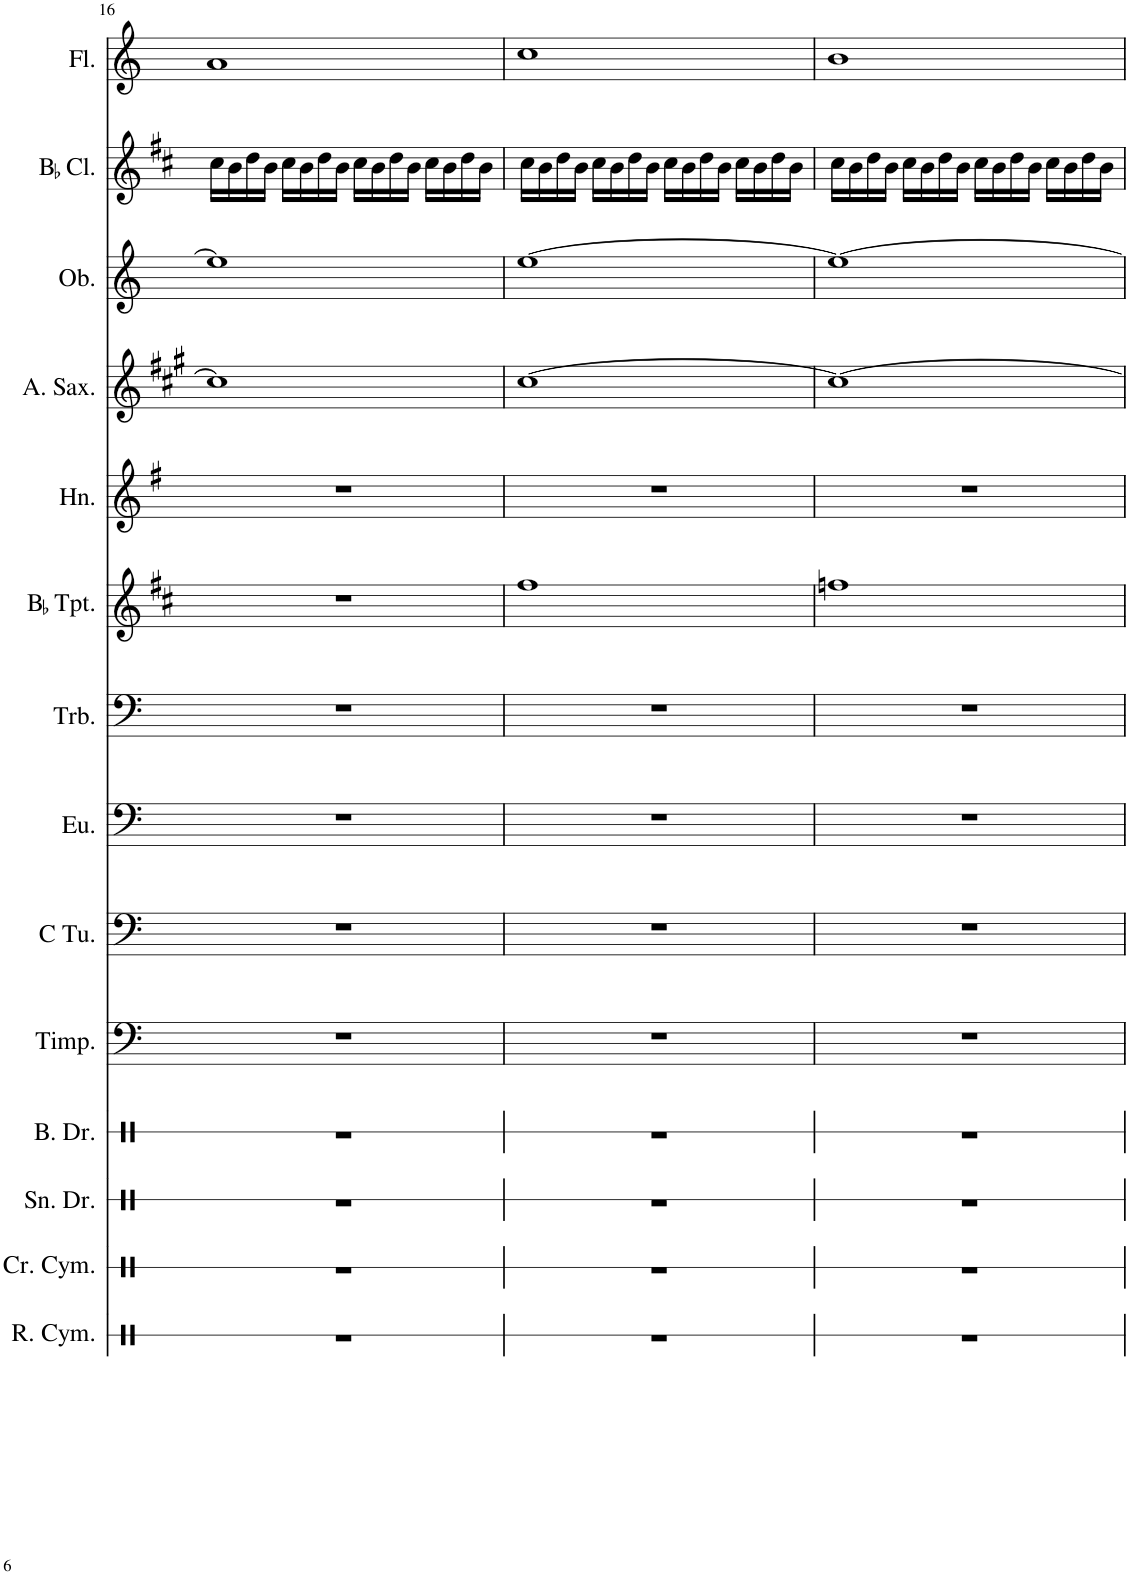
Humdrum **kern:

**kern	**kern	**kern	**kern	**kern	**kern	**kern	**kern	**kern	**kern	**kern	**kern	**kern	**kern
*part14	*part13	*part12	*part11	*part10	*part9	*part8	*part7	*part6	*part5	*part4	*part3	*part2	*part1
*staff14	*staff13	*staff12	*staff11	*staff10	*staff9	*staff8	*staff7	*staff6	*staff5	*staff4	*staff3	*staff2	*staff1
*I"Ride Cymbal	*I"Crash Cymbal	*I"Snare Drum	*I"Bass Drum	*I"Timpani	*I"C Tuba	*I"Euphonium	*I"Trombone	*I"BaccidentalFlat Trumpet	*I"Horn	*I"Alto Saxophone	*I"Oboe	*I"BaccidentalFlat Clarinet	*I"Flute
*I'R. Cym.	*I'Cr. Cym.	*I'Sn. Dr.	*I'B. Dr.	*I'Timp.	*I'C Tu.	*I'Eu.	*I'Trb.	*I'BaccidentalFlat Tpt.	*I'Hn.	*I'A. Sax.	*I'Ob.	*I'BaccidentalFlat Cl.	*I'Fl.
!!LO:PB:g=z
*clefX	*clefX	*clefX	*clefX	*clefF4	*clefF4	*clefF4	*clefF4	*clefG2	*clefG2	*clefG2	*clefG2	*clefG2	*clefG2
*	*	*	*	*	*	*	*	*Trd1c2	*Trd4c7	*Trd5c9	*	*Trd1c2	*
*k[]	*k[]	*k[]	*k[]	*k[]	*k[]	*k[]	*k[]	*k[f#c#]	*k[f#]	*k[f#c#g#]	*k[]	*k[f#c#]	*k[]
*M4/4	*M4/4	*M4/4	*M4/4	*M4/4	*M4/4	*M4/4	*M4/4	*M4/4	*M4/4	*M4/4	*M4/4	*M4/4	*M4/4
=16	=16	=16	=16	=16	=16	=16	=16	=16	=16	=16	=16	=16	=16
1r	1r	1r	1r	1r	1r	1r	1r	1r	1r	1cc#]	1ee]	16cc#\LL	1a
.	.	.	.	.	.	.	.	.	.	.	.	16b\	.
.	.	.	.	.	.	.	.	.	.	.	.	16dd\	.
.	.	.	.	.	.	.	.	.	.	.	.	16b\JJ	.
.	.	.	.	.	.	.	.	.	.	.	.	16cc#\LL	.
.	.	.	.	.	.	.	.	.	.	.	.	16b\	.
.	.	.	.	.	.	.	.	.	.	.	.	16dd\	.
.	.	.	.	.	.	.	.	.	.	.	.	16b\JJ	.
.	.	.	.	.	.	.	.	.	.	.	.	16cc#\LL	.
.	.	.	.	.	.	.	.	.	.	.	.	16b\	.
.	.	.	.	.	.	.	.	.	.	.	.	16dd\	.
.	.	.	.	.	.	.	.	.	.	.	.	16b\JJ	.
.	.	.	.	.	.	.	.	.	.	.	.	16cc#\LL	.
.	.	.	.	.	.	.	.	.	.	.	.	16b\	.
.	.	.	.	.	.	.	.	.	.	.	.	16dd\	.
.	.	.	.	.	.	.	.	.	.	.	.	16b\JJ	.
=17	=17	=17	=17	=17	=17	=17	=17	=17	=17	=17	=17	=17	=17
1r	1r	1r	1r	1r	1r	1r	1r	1ff#	1r	[1cc#	[1ee	16cc#\LL	1cc
.	.	.	.	.	.	.	.	.	.	.	.	16b\	.
.	.	.	.	.	.	.	.	.	.	.	.	16dd\	.
.	.	.	.	.	.	.	.	.	.	.	.	16b\JJ	.
.	.	.	.	.	.	.	.	.	.	.	.	16cc#\LL	.
.	.	.	.	.	.	.	.	.	.	.	.	16b\	.
.	.	.	.	.	.	.	.	.	.	.	.	16dd\	.
.	.	.	.	.	.	.	.	.	.	.	.	16b\JJ	.
.	.	.	.	.	.	.	.	.	.	.	.	16cc#\LL	.
.	.	.	.	.	.	.	.	.	.	.	.	16b\	.
.	.	.	.	.	.	.	.	.	.	.	.	16dd\	.
.	.	.	.	.	.	.	.	.	.	.	.	16b\JJ	.
.	.	.	.	.	.	.	.	.	.	.	.	16cc#\LL	.
.	.	.	.	.	.	.	.	.	.	.	.	16b\	.
.	.	.	.	.	.	.	.	.	.	.	.	16dd\	.
.	.	.	.	.	.	.	.	.	.	.	.	16b\JJ	.
=18	=18	=18	=18	=18	=18	=18	=18	=18	=18	=18	=18	=18	=18
1r	1r	1r	1r	1r	1r	1r	1r	1ffn	1r	1cc#_	1ee_	16cc#\LL	1b
.	.	.	.	.	.	.	.	.	.	.	.	16b\	.
.	.	.	.	.	.	.	.	.	.	.	.	16dd\	.
.	.	.	.	.	.	.	.	.	.	.	.	16b\JJ	.
.	.	.	.	.	.	.	.	.	.	.	.	16cc#\LL	.
.	.	.	.	.	.	.	.	.	.	.	.	16b\	.
.	.	.	.	.	.	.	.	.	.	.	.	16dd\	.
.	.	.	.	.	.	.	.	.	.	.	.	16b\JJ	.
.	.	.	.	.	.	.	.	.	.	.	.	16cc#\LL	.
.	.	.	.	.	.	.	.	.	.	.	.	16b\	.
.	.	.	.	.	.	.	.	.	.	.	.	16dd\	.
.	.	.	.	.	.	.	.	.	.	.	.	16b\JJ	.
.	.	.	.	.	.	.	.	.	.	.	.	16cc#\LL	.
.	.	.	.	.	.	.	.	.	.	.	.	16b\	.
.	.	.	.	.	.	.	.	.	.	.	.	16dd\	.
.	.	.	.	.	.	.	.	.	.	.	.	16b\JJ	.
=	=	=	=	=	=	=	=	=	=	=	=	=	=
*-	*-	*-	*-	*-	*-	*-	*-	*-	*-	*-	*-	*-	*-
